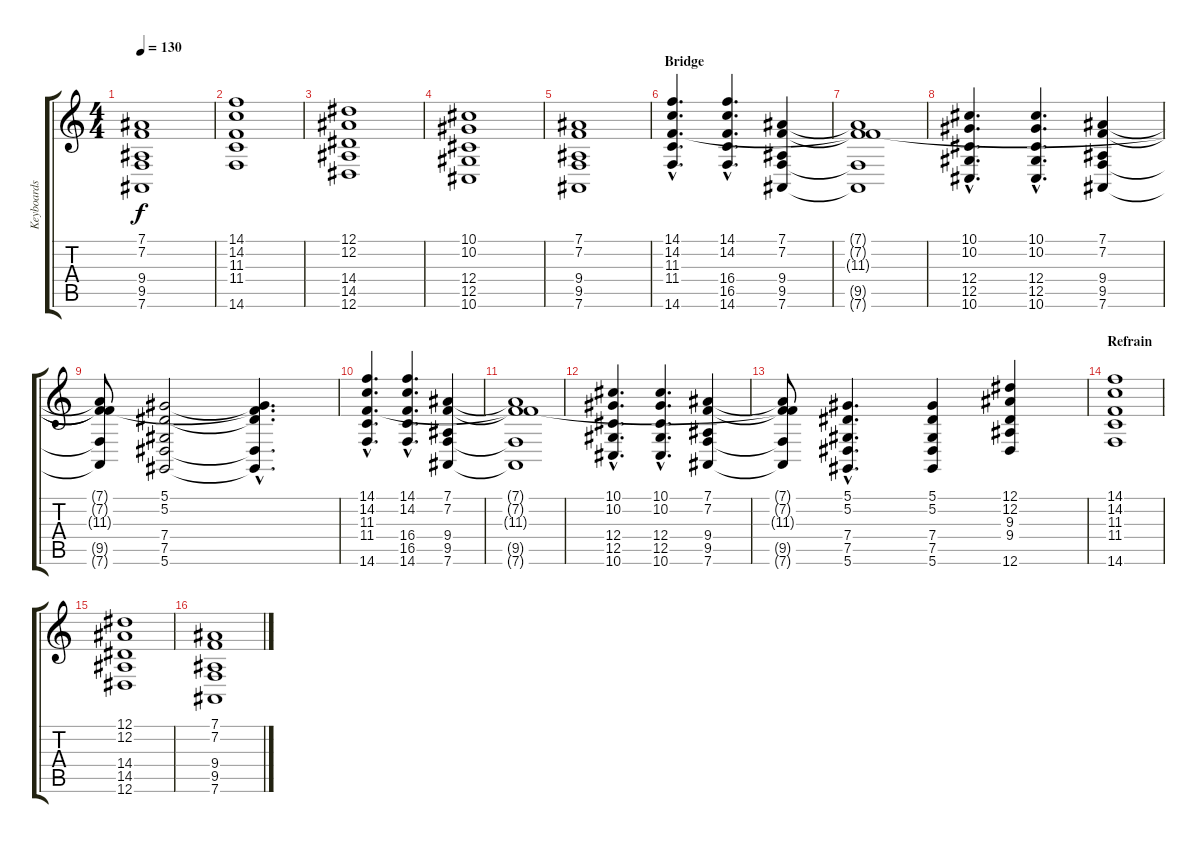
\track ("Keyboards" "Keyboards") {instrument lead1square}
\staff {score tabs}
\tuning (Eb4 Bb3 Gb3 Db3 Ab2 Eb2) {hide}
\ts (4 4)
\tempo 130
\clef g2
\ks c
(7.1 7.2 9.4 9.5 7.6).1{dy f} |
(14.1 14.2 11.3 11.4 14.6).1 |
(12.1 12.2 14.4 14.5 12.6).1 |
(10.1 10.2 12.4 12.5 10.6).1 |
(7.1 7.2 9.4 9.5 7.6).1 |
\section ("" "Bridge")
(14.1{hac} 14.2{hac} 11.3{hac} 11.4{hac} 14.6{hac}).4{d} (14.1{hac} 14.2{hac} 16.4{hac} 16.5{hac} 14.6{hac}).4{d} (7.1 7.2 9.4 9.5 7.6).4 |
(7.1{t} 7.2{t} 11.3{t} 9.5{t} 7.6{t}).1 |
(10.1{hac} 10.2{hac} 12.4{hac} 12.5{hac} 10.6{hac}).4{d} (10.1{hac} 10.2{hac} 12.4{hac} 12.5{hac} 10.6{hac}).4{d} (7.1 7.2 9.4 9.5 7.6).4 |
(7.1{t} 7.2{t} 11.3{t} 9.5{t} 7.6{t}).8 (5.1 5.2 7.4 7.5 5.6).2 (5.1{hac t} 5.2{hac t} 11.3{hac t} 7.5{hac t} 5.6{hac t}).4{d} |
(14.1{hac} 14.2{hac} 11.3{hac} 11.4{hac} 14.6{hac}).4{d} (14.1{hac} 14.2{hac} 16.4{hac} 16.5{hac} 14.6{hac}).4{d} (7.1 7.2 9.4 9.5 7.6).4 |
(7.1{t} 7.2{t} 11.3{t} 9.5{t} 7.6{t}).1 |
(10.1{hac} 10.2{hac} 12.4{hac} 12.5{hac} 10.6{hac}).4{d} (10.1{hac} 10.2{hac} 12.4{hac} 12.5{hac} 10.6{hac}).4{d} (7.1 7.2 9.4 9.5 7.6).4 |
(7.1{t} 7.2{t} 11.3{t} 9.5{t} 7.6{t}).8 (5.1{hac} 5.2{hac} 7.4{hac} 7.5{hac} 5.6{hac}).4{d} (5.1 5.2 7.4 7.5 5.6).4 (12.1 12.2 9.3 9.4 12.6).4 |
\section ("" "Refrain")
(14.1 14.2 11.3 11.4 14.6).1 |
(12.1 12.2 14.4 14.5 12.6).1 |
(7.1 7.2 9.4 9.5 7.6).1
